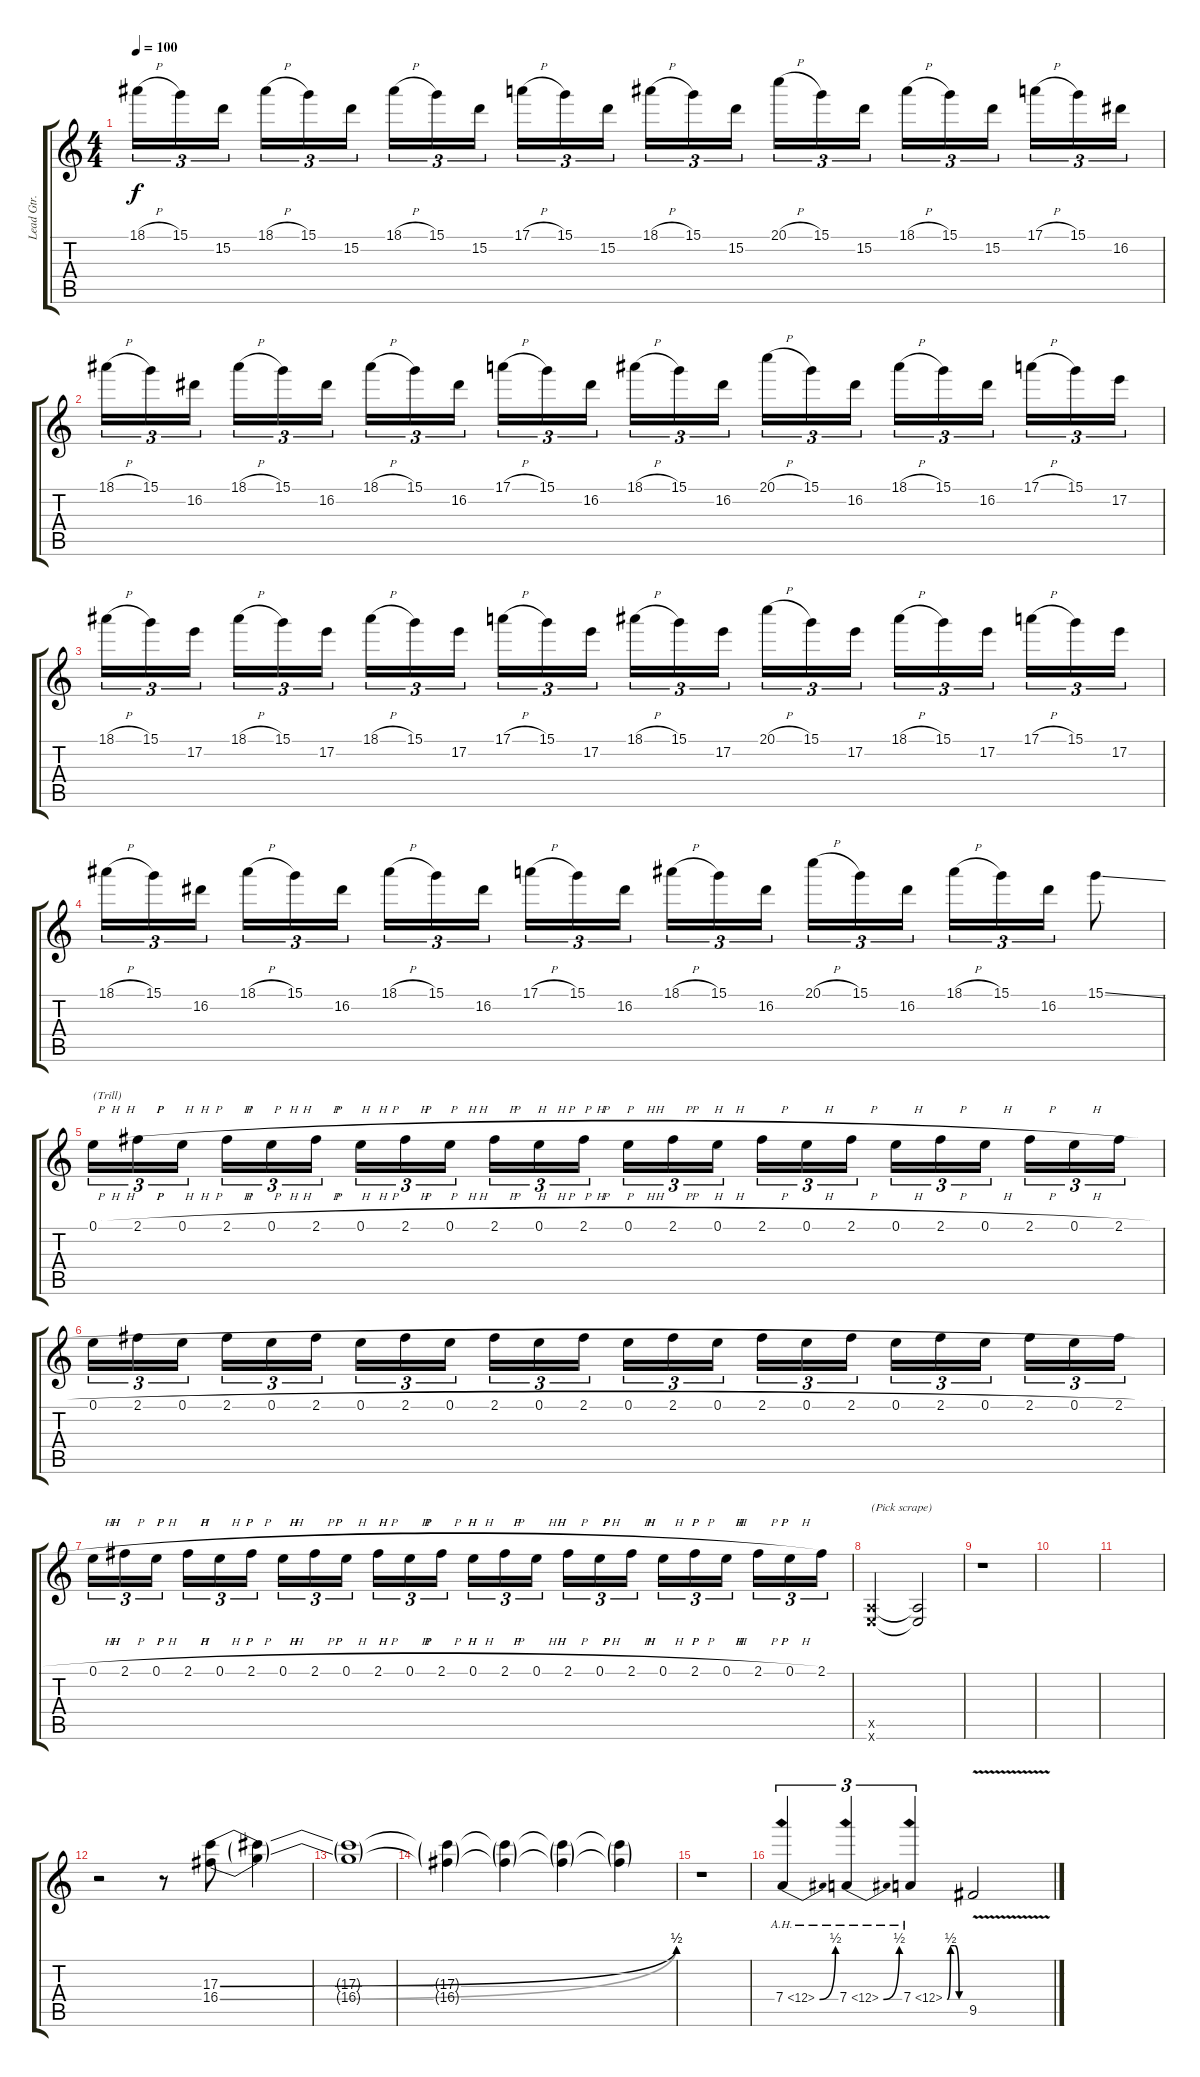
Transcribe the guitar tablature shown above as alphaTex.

\track ("Lead Gtr." "Lead Gtr.") {instrument overdrivenguitar}
\staff {score tabs}
\tuning (E4 B3 G3 D3 A2 E2) {hide}
\ts (4 4)
\tempo 100
\clef g2
\ks c
18.1{h}.16{tu (3 2) dy f} 15.1.16{tu (3 2)} 15.2.16{tu (3 2)} 18.1{h}.16{tu (3 2)} 15.1.16{tu (3 2)} 15.2.16{tu (3 2)} 18.1{h}.16{tu (3 2)} 15.1.16{tu (3 2)} 15.2.16{tu (3 2)} 17.1{h}.16{tu (3 2)} 15.1.16{tu (3 2)} 15.2.16{tu (3 2)} 18.1{h}.16{tu (3 2)} 15.1.16{tu (3 2)} 15.2.16{tu (3 2)} 20.1{h}.16{tu (3 2)} 15.1.16{tu (3 2)} 15.2.16{tu (3 2)} 18.1{h}.16{tu (3 2)} 15.1.16{tu (3 2)} 15.2.16{tu (3 2)} 17.1{h}.16{tu (3 2)} 15.1.16{tu (3 2)} 16.2.16{tu (3 2)} |
18.1{h}.16{tu (3 2)} 15.1.16{tu (3 2)} 16.2.16{tu (3 2)} 18.1{h}.16{tu (3 2)} 15.1.16{tu (3 2)} 16.2.16{tu (3 2)} 18.1{h}.16{tu (3 2)} 15.1.16{tu (3 2)} 16.2.16{tu (3 2)} 17.1{h}.16{tu (3 2)} 15.1.16{tu (3 2)} 16.2.16{tu (3 2)} 18.1{h}.16{tu (3 2)} 15.1.16{tu (3 2)} 16.2.16{tu (3 2)} 20.1{h}.16{tu (3 2)} 15.1.16{tu (3 2)} 16.2.16{tu (3 2)} 18.1{h}.16{tu (3 2)} 15.1.16{tu (3 2)} 16.2.16{tu (3 2)} 17.1{h}.16{tu (3 2)} 15.1.16{tu (3 2)} 17.2.16{tu (3 2)} |
18.1{h}.16{tu (3 2)} 15.1.16{tu (3 2)} 17.2.16{tu (3 2)} 18.1{h}.16{tu (3 2)} 15.1.16{tu (3 2)} 17.2.16{tu (3 2)} 18.1{h}.16{tu (3 2)} 15.1.16{tu (3 2)} 17.2.16{tu (3 2)} 17.1{h}.16{tu (3 2)} 15.1.16{tu (3 2)} 17.2.16{tu (3 2)} 18.1{h}.16{tu (3 2)} 15.1.16{tu (3 2)} 17.2.16{tu (3 2)} 20.1{h}.16{tu (3 2)} 15.1.16{tu (3 2)} 17.2.16{tu (3 2)} 18.1{h}.16{tu (3 2)} 15.1.16{tu (3 2)} 17.2.16{tu (3 2)} 17.1{h}.16{tu (3 2)} 15.1.16{tu (3 2)} 17.2.16{tu (3 2)} |
18.1{h}.16{tu (3 2)} 15.1.16{tu (3 2)} 16.2.16{tu (3 2)} 18.1{h}.16{tu (3 2)} 15.1.16{tu (3 2)} 16.2.16{tu (3 2)} 18.1{h}.16{tu (3 2)} 15.1.16{tu (3 2)} 16.2.16{tu (3 2)} 17.1{h}.16{tu (3 2)} 15.1.16{tu (3 2)} 16.2.16{tu (3 2)} 18.1{h}.16{tu (3 2)} 15.1.16{tu (3 2)} 16.2.16{tu (3 2)} 20.1{h}.16{tu (3 2)} 15.1.16{tu (3 2)} 16.2.16{tu (3 2)} 18.1{h}.16{tu (3 2)} 15.1.16{tu (3 2)} 16.2.16{tu (3 2)} 15.1{ss}.8 |
0.1{h}.16{tu (3 2) txt "(Trill)"} 2.1{h}.16{tu (3 2)} 0.1{h}.16{tu (3 2)} 2.1{h}.16{tu (3 2)} 0.1{h}.16{tu (3 2)} 2.1{h}.16{tu (3 2)} 0.1{h}.16{tu (3 2)} 2.1{h}.16{tu (3 2)} 0.1{h}.16{tu (3 2)} 2.1{h}.16{tu (3 2)} 0.1{h}.16{tu (3 2)} 2.1{h}.16{tu (3 2)} 0.1{h}.16{tu (3 2)} 2.1{h}.16{tu (3 2)} 0.1{h}.16{tu (3 2)} 2.1{h}.16{tu (3 2)} 0.1{h}.16{tu (3 2)} 2.1{h}.16{tu (3 2)} 0.1{h}.16{tu (3 2)} 2.1{h}.16{tu (3 2)} 0.1{h}.16{tu (3 2)} 2.1{h}.16{tu (3 2)} 0.1{h}.16{tu (3 2)} 2.1{h}.16{tu (3 2)} |
0.1{h}.16{tu (3 2)} 2.1{h}.16{tu (3 2)} 0.1{h}.16{tu (3 2)} 2.1{h}.16{tu (3 2)} 0.1{h}.16{tu (3 2)} 2.1{h}.16{tu (3 2)} 0.1{h}.16{tu (3 2)} 2.1{h}.16{tu (3 2)} 0.1{h}.16{tu (3 2)} 2.1{h}.16{tu (3 2)} 0.1{h}.16{tu (3 2)} 2.1{h}.16{tu (3 2)} 0.1{h}.16{tu (3 2)} 2.1{h}.16{tu (3 2)} 0.1{h}.16{tu (3 2)} 2.1{h}.16{tu (3 2)} 0.1{h}.16{tu (3 2)} 2.1{h}.16{tu (3 2)} 0.1{h}.16{tu (3 2)} 2.1{h}.16{tu (3 2)} 0.1{h}.16{tu (3 2)} 2.1{h}.16{tu (3 2)} 0.1{h}.16{tu (3 2)} 2.1{h}.16{tu (3 2)} |
0.1{h}.16{tu (3 2)} 2.1{h}.16{tu (3 2)} 0.1{h}.16{tu (3 2)} 2.1{h}.16{tu (3 2)} 0.1{h}.16{tu (3 2)} 2.1{h}.16{tu (3 2)} 0.1{h}.16{tu (3 2)} 2.1{h}.16{tu (3 2)} 0.1{h}.16{tu (3 2)} 2.1{h}.16{tu (3 2)} 0.1{h}.16{tu (3 2)} 2.1{h}.16{tu (3 2)} 0.1{h}.16{tu (3 2)} 2.1{h}.16{tu (3 2)} 0.1{h}.16{tu (3 2)} 2.1{h}.16{tu (3 2)} 0.1{h}.16{tu (3 2)} 2.1{h}.16{tu (3 2)} 0.1{h}.16{tu (3 2)} 2.1{h}.16{tu (3 2)} 0.1{h}.16{tu (3 2)} 2.1{h}.16{tu (3 2)} 0.1{h}.16{tu (3 2)} 2.1.16{tu (3 2)} |
(0.5{x} 0.6{x}).2{txt "(Pick scrape)"} (0.5{t} 0.6{t}).2 |
r.1 |
|
|
r.2 r.8 (17.3{be (bend 0 0 60 2)} 16.4{be (bend 0 0 60 2)}).8{volume 12} (17.3{t} 16.4{t}).4 |
(17.3{t} 16.4{t}).1 |
(17.3{t} 16.4{t}).4{volume 11} (17.3{t} 16.4{t}).4{volume 9} (17.3{t} 16.4{t}).4{volume 7} (17.3{t} 16.4{t}).4{volume 4} |
r.1{volume 13} |
7.4{be (bend 0 0 60 2) ah 5}.4{tu (3 2) volume 10} 7.4{be (bend 0 0 60 2) ah 5}.4{tu (3 2)} 7.4{be (custom 0 0 11 2 25 2 40 0 60 0) ah 5}.4{tu (3 2)} 9.5{v}.2
